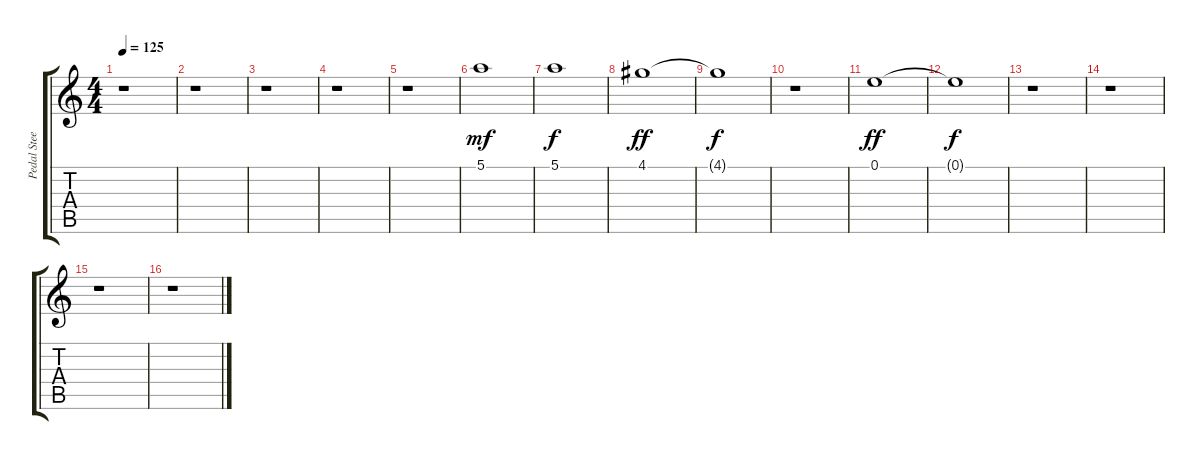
\track ("Pedal Steel" "Pedal Stee") {instrument electricguitarjazz}
\staff {score tabs}
\tuning (E4 B3 G3 D3 A2 E2) {hide}
\ts (4 4)
\tempo 125
\clef g2
\ks c
r.1{dy mf} |
r.1 |
r.1 |
r.1 |
r.1 |
5.1.1 |
5.1.1{dy f} |
4.1.1{dy ff} |
4.1{t}.1{dy f} |
r.1 |
0.1.1{dy ff} |
0.1{t}.1{dy f} |
r.1 |
r.1 |
r.1 |
r.1
